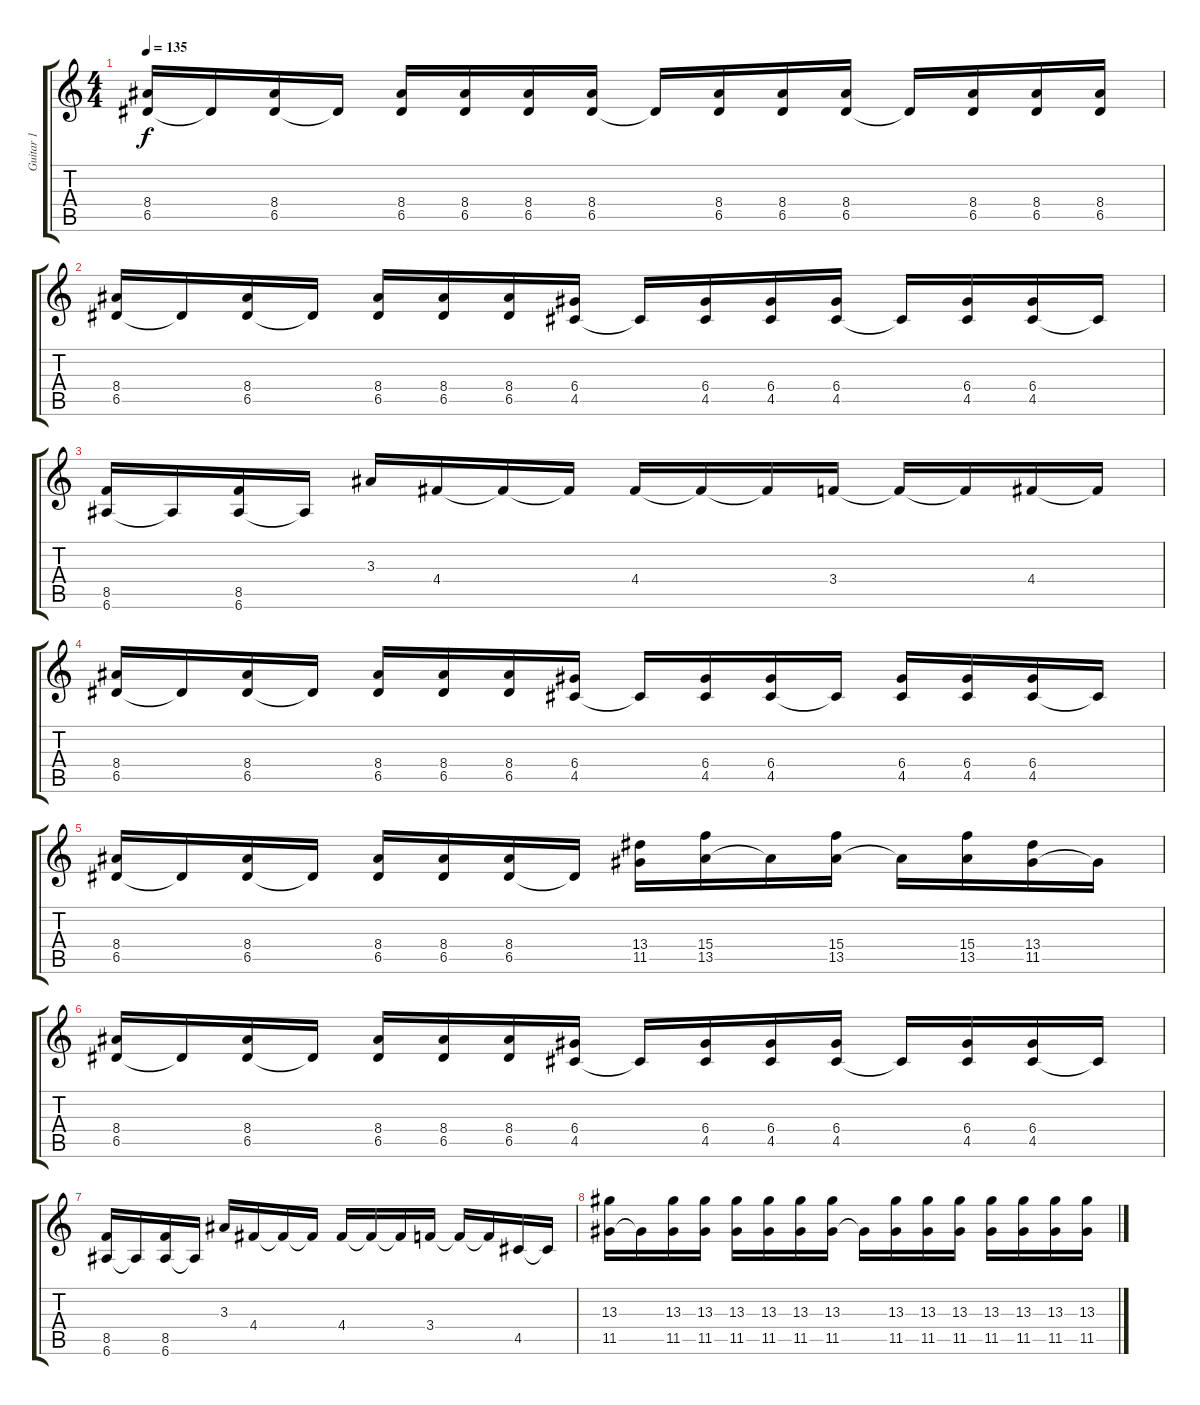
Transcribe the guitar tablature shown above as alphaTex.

\track ("Guitar 1" "Guitar 1") {instrument distortionguitar}
\staff {score tabs}
\tuning (E4 B3 G3 D3 A2 E2) {hide}
\ts (4 4)
\tempo 135
\clef g2
\ks c
(8.4 6.5).16{dy f} 6.5{t}.16 (8.4 6.5).16 6.5{t}.16 (8.4 6.5).16 (8.4 6.5).16 (8.4 6.5).16 (8.4 6.5).16 6.5{t}.16 (8.4 6.5).16 (8.4 6.5).16 (8.4 6.5).16 6.5{t}.16 (8.4 6.5).16 (8.4 6.5).16 (8.4 6.5).16 |
(8.4 6.5).16 6.5{t}.16 (8.4 6.5).16 6.5{t}.16 (8.4 6.5).16 (8.4 6.5).16 (8.4 6.5).16 (6.4 4.5).16 4.5{t}.16 (6.4 4.5).16 (6.4 4.5).16 (6.4 4.5).16 4.5{t}.16 (6.4 4.5).16 (6.4 4.5).16 4.5{t}.16 |
(8.5 6.6).16 6.6{t}.16 (8.5 6.6).16 6.6{t}.16 3.3.16 4.4.16 4.4{t}.16 4.4{t}.16 4.4.16 4.4{t}.16 4.4{t}.16 3.4.16 3.4{t}.16 3.4{t}.16 4.4.16 4.4{t}.16 |
(8.4 6.5).16 6.5{t}.16 (8.4 6.5).16 6.5{t}.16 (8.4 6.5).16 (8.4 6.5).16 (8.4 6.5).16 (6.4 4.5).16 4.5{t}.16 (6.4 4.5).16 (6.4 4.5).16 4.5{t}.16 (6.4 4.5).16 (6.4 4.5).16 (6.4 4.5).16 4.5{t}.16 |
(8.4 6.5).16 6.5{t}.16 (8.4 6.5).16 6.5{t}.16 (8.4 6.5).16 (8.4 6.5).16 (8.4 6.5).16 6.5{t}.16 (13.4 11.5).16 (15.4 13.5).16 13.5{t}.16 (15.4 13.5).16 13.5{t}.16 (15.4 13.5).16 (13.4 11.5).16 11.5{t}.16 |
(8.4 6.5).16 6.5{t}.16 (8.4 6.5).16 6.5{t}.16 (8.4 6.5).16 (8.4 6.5).16 (8.4 6.5).16 (6.4 4.5).16 4.5{t}.16 (6.4 4.5).16 (6.4 4.5).16 (6.4 4.5).16 4.5{t}.16 (6.4 4.5).16 (6.4 4.5).16 4.5{t}.16 |
(8.5 6.6).16 6.6{t}.16 (8.5 6.6).16 6.6{t}.16 3.3.16 4.4.16 4.4{t}.16 4.4{t}.16 4.4.16 4.4{t}.16 4.4{t}.16 3.4.16 3.4{t}.16 3.4{t}.16 4.5.16 4.5{t}.16 |
(13.3 11.5).16 11.5{t}.16 (13.3 11.5).16 (13.3 11.5).16 (13.3 11.5).16 (13.3 11.5).16 (13.3 11.5).16 (13.3 11.5).16 11.5{t}.16 (13.3 11.5).16 (13.3 11.5).16 (13.3 11.5).16 (13.3 11.5).16 (13.3 11.5).16 (13.3 11.5).16 (13.3 11.5).16
